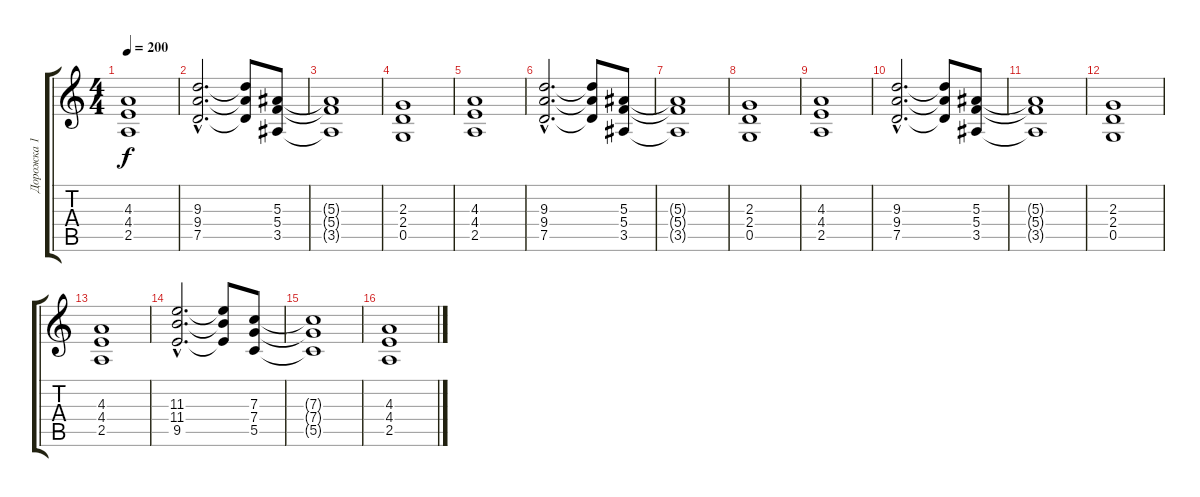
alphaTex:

\track ("Дорожка 1" "Дорожка 1") {instrument distortionguitar}
\staff {score tabs}
\tuning (D4 A3 F3 C3 G2 D2) {hide}
\ts (4 4)
\tempo 200
\clef g2
\ks c
(4.3 4.4 2.5).1{dy f} |
(9.3{hac} 9.4{hac} 7.5{hac}).2{d} (9.3{t} 9.4{t} 7.5{t}).8 (5.3 5.4 3.5).8 |
(5.3{t} 5.4{t} 3.5{t}).1 |
(2.3 2.4 0.5).1 |
(4.3 4.4 2.5).1 |
(9.3{hac} 9.4{hac} 7.5{hac}).2{d} (9.3{t} 9.4{t} 7.5{t}).8 (5.3 5.4 3.5).8 |
(5.3{t} 5.4{t} 3.5{t}).1 |
(2.3 2.4 0.5).1 |
(4.3 4.4 2.5).1 |
(9.3{hac} 9.4{hac} 7.5{hac}).2{d} (9.3{t} 9.4{t} 7.5{t}).8 (5.3 5.4 3.5).8 |
(5.3{t} 5.4{t} 3.5{t}).1 |
(2.3 2.4 0.5).1 |
(4.3 4.4 2.5).1 |
(11.3{hac} 11.4{hac} 9.5{hac}).2{d} (11.3{t} 11.4{t} 9.5{t}).8 (7.3 7.4 5.5).8 |
(7.3{t} 7.4{t} 5.5{t}).1 |
(4.3 4.4 2.5).1
